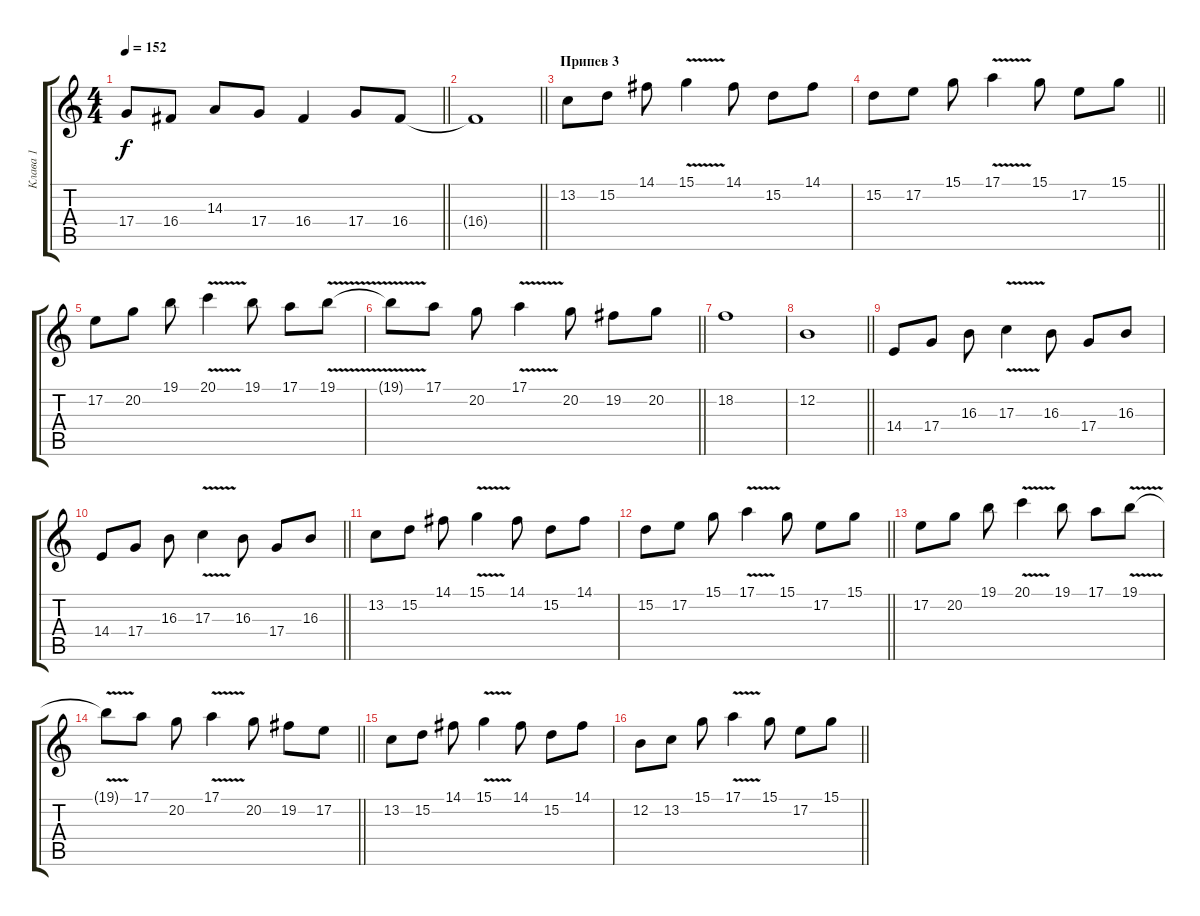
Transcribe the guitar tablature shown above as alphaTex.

\track ("Клава 1" "Клава 1") {instrument lead2sawtooth}
\staff {score tabs}
\tuning (E4 B3 G3 D3 A2 E2) {hide}
\ts (4 4)
\tempo 152
\clef g2
\barLineRight lightlight
\ks c
17.4.8{dy f} 16.4.8 14.3.8 17.4.8 16.4.4 17.4.8 16.4.8 |
\barLineRight lightlight
16.4{t}.1 |
\section ("" "Припев 3")
13.2.8 15.2.8 14.1.8 15.1{v}.4 14.1.8 15.2.8 14.1.8 |
\barLineRight lightlight
15.2.8 17.2.8 15.1.8 17.1{v}.4 15.1.8 17.2.8 15.1.8 |
17.2.8 20.2.8 19.1.8 20.1{v}.4 19.1.8 17.1.8 19.1{v}.8 |
\barLineRight lightlight
19.1{t}.8 17.1.8 20.2.8 17.1{v}.4 20.2.8 19.2.8 20.2.8 |
18.2.1 |
\barLineRight lightlight
12.2.1 |
14.4.8 17.4.8 16.3.8 17.3{v}.4 16.3.8 17.4.8 16.3.8 |
\barLineRight lightlight
14.4.8 17.4.8 16.3.8 17.3{v}.4 16.3.8 17.4.8 16.3.8 |
13.2.8 15.2.8 14.1.8 15.1{v}.4 14.1.8 15.2.8 14.1.8 |
\barLineRight lightlight
15.2.8 17.2.8 15.1.8 17.1{v}.4 15.1.8 17.2.8 15.1.8 |
17.2.8 20.2.8 19.1.8 20.1{v}.4 19.1.8 17.1.8 19.1{v}.8 |
\barLineRight lightlight
19.1{t}.8 17.1.8 20.2.8 17.1{v}.4 20.2.8 19.2.8 17.2.8 |
13.2.8 15.2.8 14.1.8 15.1{v}.4 14.1.8 15.2.8 14.1.8 |
\barLineRight lightlight
12.2.8 13.2.8 15.1.8 17.1{v}.4 15.1.8 17.2.8 15.1.8
